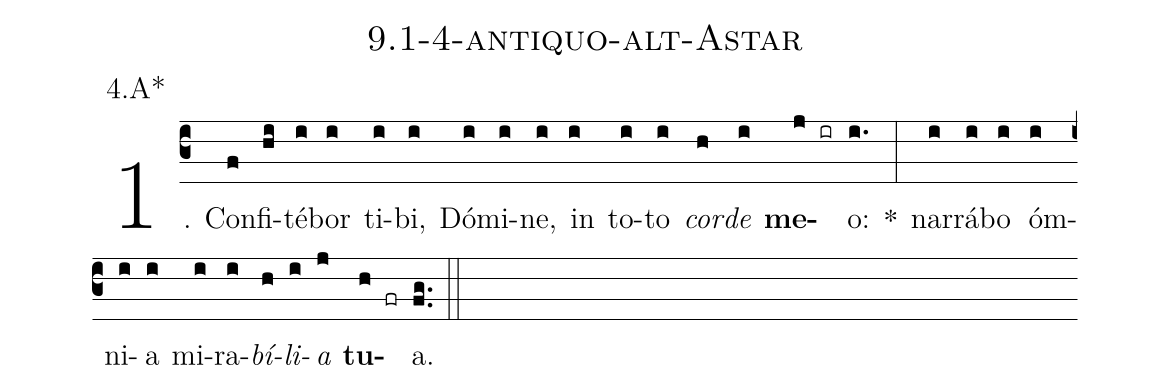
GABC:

name: 9.1-4-antiquo-alt-Astar;
annotation: 4.A*;
%%
(c3)1. Con(f)fi(hi)té(i)bor(i) ti(i)bi,(i) Dó(i)mi(i)ne,(i) in(i) to(i)to(i) <i>cor</i>(h)<i>de</i>(i) <b>me</b>(j ir)o:(i.) *(:) nar(i)rá(i)bo(i) óm(i)ni(i)a(i) mi(i)ra(i)<i>bí</i>(h)<i>li</i>(i)<i>a</i>(j) <b>tu</b>(h fr)a.(fg..) (::)
